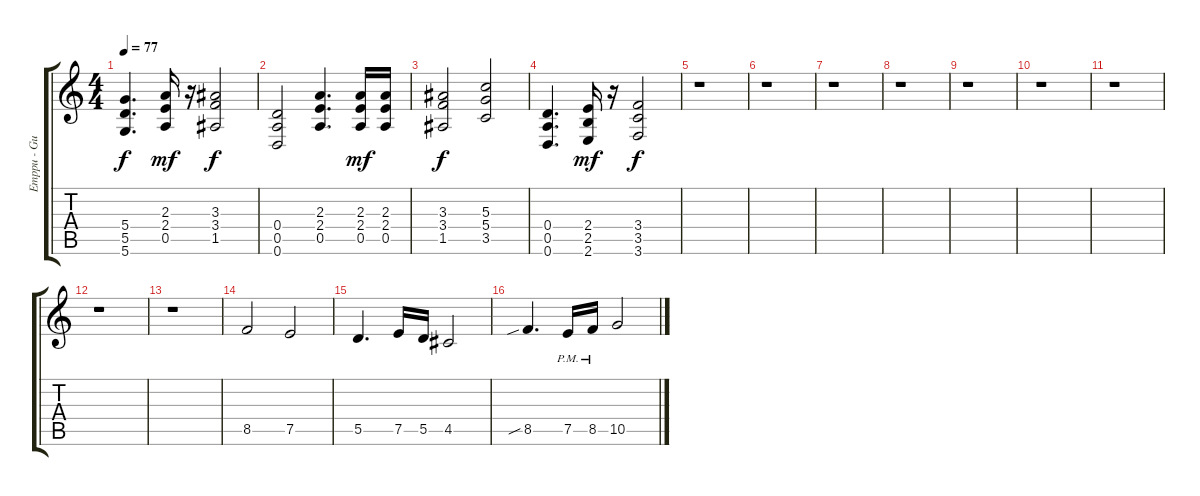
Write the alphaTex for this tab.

\track ("Emppu - Guitar" "Emppu - Gu") {instrument distortionguitar}
\staff {score tabs}
\tuning (E4 B3 G3 D3 A2 D2) {hide}
\ts (4 4)
\tempo 77
\clef g2
\ks c
(5.4 5.5 5.6).4{d dy f} (2.3 2.4 0.5).16{dy mf} r.16 (3.3 3.4 1.5).2{dy f} |
(0.4 0.5 0.6).2 (2.3 2.4 0.5).4{d} (2.3 2.4 0.5).16{dy mf} (2.3 2.4 0.5).16 |
(3.3 3.4 1.5).2{dy f} (5.3 5.4 3.5).2 |
(0.4 0.5 0.6).4{d} (2.4 2.5 2.6).16{dy mf} r.16 (3.4 3.5 3.6).2{dy f} |
r.1 |
r.1 |
r.1 |
r.1 |
r.1 |
r.1 |
r.1 |
r.1 |
r.1 |
8.5.2 7.5.2 |
5.5.4{d} 7.5.16 5.5.16 4.5.2 |
8.5{sib}.4{d} 7.5{pm}.16 8.5{pm}.16 10.5.2
